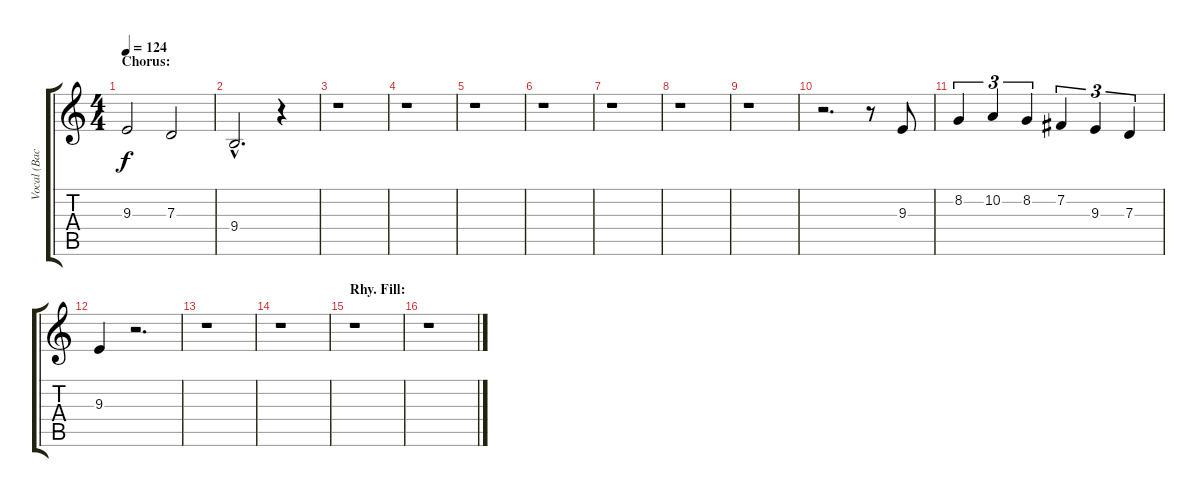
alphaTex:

\track ("Vocal (Backing)" "Vocal (Bac") {instrument choiraahs}
\staff {score tabs}
\tuning (E4 B3 G3 D3 A2 E2) {hide}
\ts (4 4)
\section ("" "Chorus:")
\tempo 124
\clef g2
\ks c
9.3.2{dy f} 7.3.2 |
9.4{hac}.2{d} r.4 |
r.1 |
r.1 |
r.1 |
r.1 |
r.1 |
r.1 |
r.1 |
r.2{d} r.8 9.3.8 |
8.2.4{tu (3 2)} 10.2.4{tu (3 2)} 8.2.4{tu (3 2)} 7.2.4{tu (3 2)} 9.3.4{tu (3 2)} 7.3.4{tu (3 2)} |
9.3.4 r.2{d} |
r.1 |
r.1 |
\section ("" "Rhy. Fill:")
r.1 |
r.1
